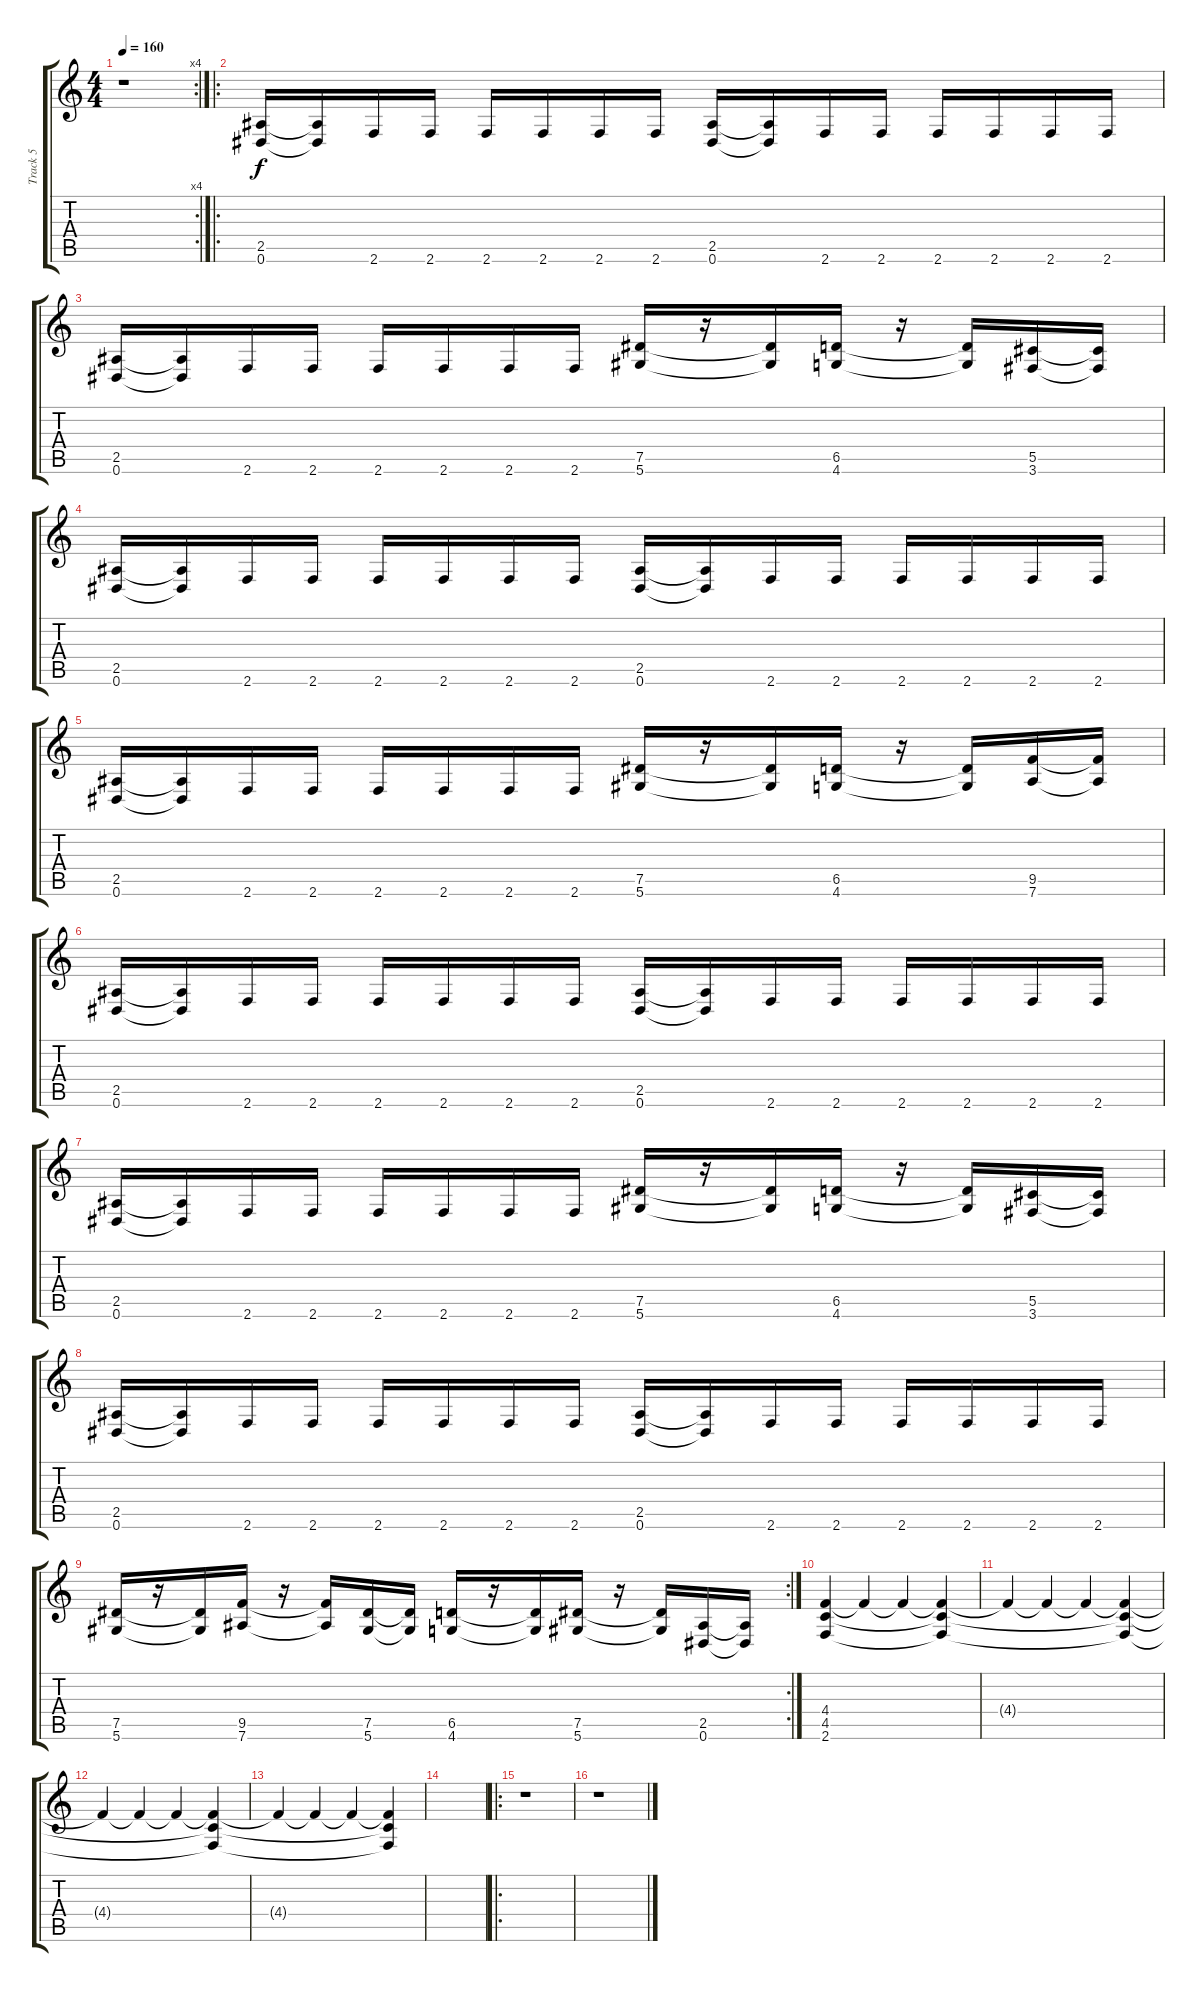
\track ("Track 5" "Track 5") {instrument distortionguitar}
\staff {score tabs}
\tuning (Eb4 Bb3 Gb3 Db3 Ab2 Eb2) {hide}
\rc 4
\ts (4 4)
\tempo 160
\clef g2
\ks c
r.1{dy f} |
\ro
(2.5 0.6).16{volume 13} (2.5{t} 0.6{t}).16 2.6.16 2.6.16 2.6.16 2.6.16 2.6.16 2.6.16 (2.5 0.6).16 (2.5{t} 0.6{t}).16 2.6.16 2.6.16 2.6.16 2.6.16 2.6.16 2.6.16 |
(2.5 0.6).16 (2.5{t} 0.6{t}).16 2.6.16 2.6.16 2.6.16 2.6.16 2.6.16 2.6.16 (7.5 5.6).16 r.16 (7.5{t} 5.6{t}).16 (6.5 4.6).16 r.16 (6.5{t} 4.6{t}).16 (5.5 3.6).16 (5.5{t} 3.6{t}).16 |
(2.5 0.6).16 (2.5{t} 0.6{t}).16 2.6.16 2.6.16 2.6.16 2.6.16 2.6.16 2.6.16 (2.5 0.6).16 (2.5{t} 0.6{t}).16 2.6.16 2.6.16 2.6.16 2.6.16 2.6.16 2.6.16 |
(2.5 0.6).16 (2.5{t} 0.6{t}).16 2.6.16 2.6.16 2.6.16 2.6.16 2.6.16 2.6.16 (7.5 5.6).16 r.16 (7.5{t} 5.6{t}).16 (6.5 4.6).16 r.16 (6.5{t} 4.6{t}).16 (9.5 7.6).16 (9.5{t} 7.6{t}).16 |
(2.5 0.6).16 (2.5{t} 0.6{t}).16 2.6.16 2.6.16 2.6.16 2.6.16 2.6.16 2.6.16 (2.5 0.6).16 (2.5{t} 0.6{t}).16 2.6.16 2.6.16 2.6.16 2.6.16 2.6.16 2.6.16 |
(2.5 0.6).16 (2.5{t} 0.6{t}).16 2.6.16 2.6.16 2.6.16 2.6.16 2.6.16 2.6.16 (7.5 5.6).16 r.16 (7.5{t} 5.6{t}).16 (6.5 4.6).16 r.16 (6.5{t} 4.6{t}).16 (5.5 3.6).16 (5.5{t} 3.6{t}).16 |
(2.5 0.6).16 (2.5{t} 0.6{t}).16 2.6.16 2.6.16 2.6.16 2.6.16 2.6.16 2.6.16 (2.5 0.6).16 (2.5{t} 0.6{t}).16 2.6.16 2.6.16 2.6.16 2.6.16 2.6.16 2.6.16 |
\rc 2
(7.5 5.6).16 r.16 (7.5{t} 5.6{t}).16 (9.5 7.6).16 r.16 (9.5{t} 7.6{t}).16 (7.5 5.6).16 (7.5{t} 5.6{t}).16 (6.5 4.6).16 r.16 (6.5{t} 4.6{t}).16 (7.5 5.6).16 r.16 (7.5{t} 5.6{t}).16 (2.5 0.6).16 (2.5{t} 0.6{t}).16 |
(4.4 4.5 2.6).4{volume 13} 4.4{t}.4 4.4{t}.4{volume 12} (4.4{t} 4.5{t} 2.6{t}).4 |
4.4{t}.4{volume 11} 4.4{t}.4 4.4{t}.4{volume 10} (4.4{t} 4.5{t} 2.6{t}).4 |
4.4{t}.4{volume 9} 4.4{t}.4 4.4{t}.4{volume 7} (4.4{t} 4.5{t} 2.6{t}).4 |
4.4{t}.4{volume 6} 4.4{t}.4 4.4{t}.4{volume 3} (4.4{t} 4.5{t} 2.6{t}).4{volume 0} |
|
\ro
r.1 |
r.1
